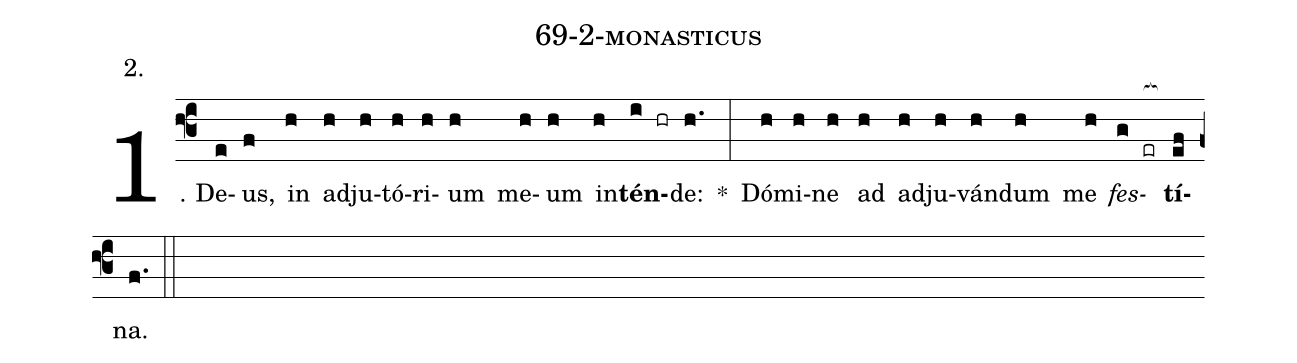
name: 69-2-monasticus;
annotation: 2.;
%%
(f3)1. De(e)us,(f) in(h) ad(h)ju(h)tó(h)ri(h)um(h) me(h)um(h) in(h)<b>tén</b>(i hr)de:(h.) *(:) Dó(h)mi(h)ne(h) ad(h) ad(h)ju(h)ván(h)dum(h) me(h) <i>fes</i>(g er[ocb:1{])<b>tí</b>(ef[ocb:0}])na.(f.) (::)
